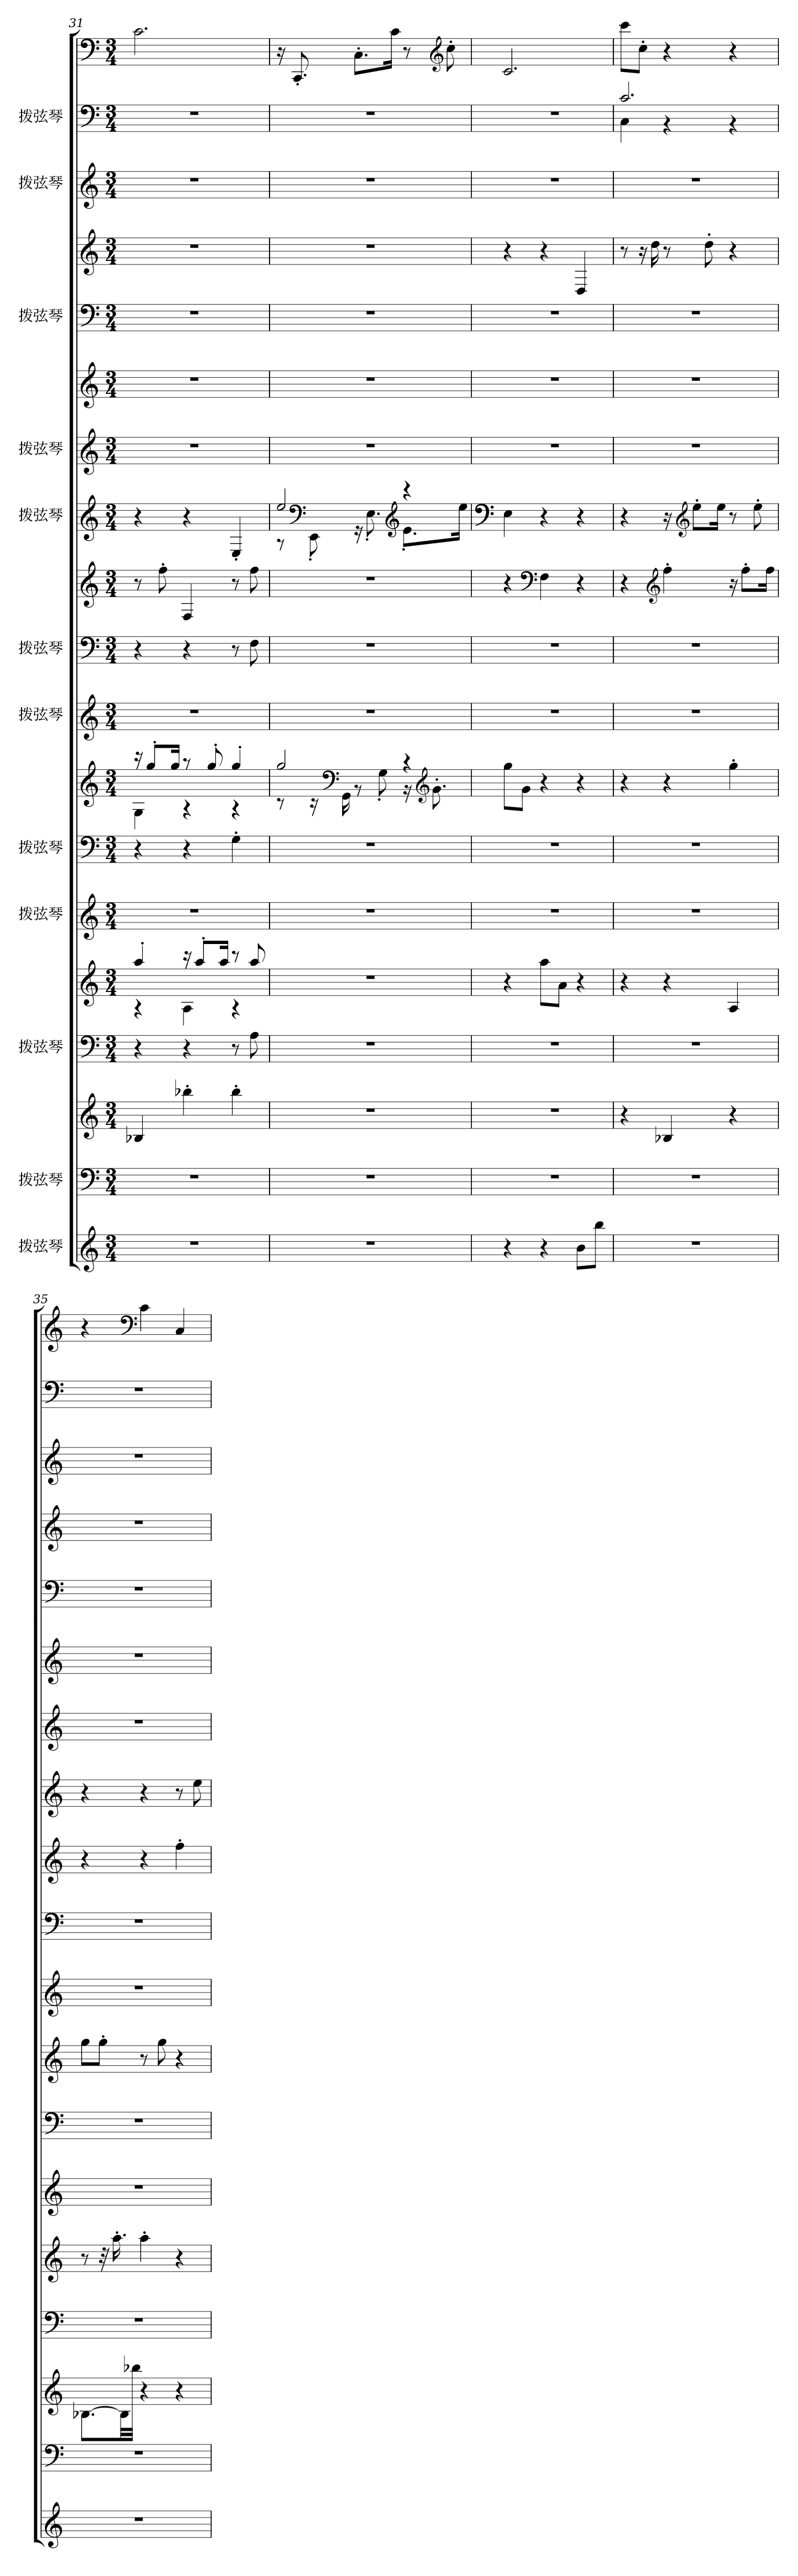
**kern	**kern	**kern	**kern	**kern	**kern	**kern	**kern	**kern	**kern	**kern	**kern	**kern	**kern	**kern	**kern	**kern	**kern	**kern
*part12	*part11	*part11	*part10	*part10	*part9	*part8	*part8	*part7	*part6	*part6	*part5	*part4	*part4	*part3	*part3	*part2	*part1	*part1
*staff19	*staff18	*staff17	*staff16	*staff15	*staff14	*staff13	*staff12	*staff11	*staff10	*staff9	*staff8	*staff7	*staff6	*staff5	*staff4	*staff3	*staff2	*staff1
*I"拨弦琴	*I"拨弦琴	*	*I"拨弦琴	*	*I"拨弦琴	*I"拨弦琴	*	*I"拨弦琴	*I"拨弦琴	*	*I"拨弦琴	*I"拨弦琴	*	*I"拨弦琴	*	*I"拨弦琴	*I"拨弦琴	*
*clefG2	*clefF4	*clefG2	*clefF4	*clefG2	*clefG2	*clefF4	*clefG2	*clefG2	*clefF4	*clefG2	*clefG2	*clefG2	*clefG2	*clefF4	*clefG2	*clefG2	*clefF4	*clefF4
*k[]	*k[]	*k[]	*k[]	*k[]	*k[]	*k[]	*k[]	*k[]	*k[]	*k[]	*k[]	*k[]	*k[]	*k[]	*k[]	*k[]	*k[]	*k[]
*M3/4	*M3/4	*M3/4	*M3/4	*M3/4	*M3/4	*M3/4	*M3/4	*M3/4	*M3/4	*M3/4	*M3/4	*M3/4	*M3/4	*M3/4	*M3/4	*M3/4	*M3/4	*M3/4
=31	=31	=31	=31	=31	=31	=31	=31	=31	=31	=31	=31	=31	=31	=31	=31	=31	=31	=31
*	*	*	*	*^	*	*	*^	*	*	*	*	*	*	*	*	*	*	*
2.r	2.r	4B-X/	4r	4aa'/	4r	2.r	4r	16r	4G\	2.r	4r	8r	4r	2.r	2.r	2.r	2.r	2.r	2.r	2.c\
.	.	.	.	.	.	.	.	8gg'/L	.	.	.	.	.	.	.	.	.	.	.	.
.	.	.	.	.	.	.	.	.	.	.	.	8ff'\	.	.	.	.	.	.	.	.
.	.	.	.	.	.	.	.	16gg/Jk	.	.	.	.	.	.	.	.	.	.	.	.
.	.	4bb-X'\	4r	16r	4A\	.	4r	8r	4r	.	4r	4F/	4r	.	.	.	.	.	.	.
.	.	.	.	8aa'/L	.	.	.	.	.	.	.	.	.	.	.	.	.	.	.	.
.	.	.	.	.	.	.	.	8gg'/	.	.	.	.	.	.	.	.	.	.	.	.
.	.	.	.	16aa/Jk	.	.	.	.	.	.	.	.	.	.	.	.	.	.	.	.
.	.	4bb-'\	8r	8r	4r	.	4G'\	4gg'/	4r	.	8r	8r	4E'/	.	.	.	.	.	.	.
.	.	.	8A\	8aa/	.	.	.	.	.	.	8F\	8ff\	.	.	.	.	.	.	.	.
*	*	*	*	*v	*v	*	*	*	*	*	*	*	*	*	*	*	*	*	*	*
!!LO:PB:g=z
=32	=32	=32	=32	=32	=32	=32	=32	=32	=32	=32	=32	=32	=32	=32	=32	=32	=32	=32	=32
*	*	*	*	*	*	*	*	*	*	*	*	*^	*	*	*	*	*	*	*
2.r	2.r	2.r	2.r	2.r	2.r	2.r	2gg/	8r	2.r	2.r	2.r	2ee/	8r	2.r	2.r	2.r	2.r	2.r	2.r	16r
.	.	.	.	.	.	.	.	.	.	.	.	.	.	.	.	.	.	.	.	8.CC'/
*	*	*	*	*	*	*	*	*	*	*	*	*clefF4	*	*	*	*	*	*	*	*
.	.	.	.	.	.	.	.	16r	.	.	.	.	8EE'\	.	.	.	.	.	.	.
*	*	*	*	*	*	*	*clefF4	*	*	*	*	*	*	*	*	*	*	*	*	*
.	.	.	.	.	.	.	.	16GG\	.	.	.	.	.	.	.	.	.	.	.	.
.	.	.	.	.	.	.	.	8r	.	.	.	.	16r	.	.	.	.	.	.	8.C'\L
.	.	.	.	.	.	.	.	.	.	.	.	.	8.E'\	.	.	.	.	.	.	.
.	.	.	.	.	.	.	.	8G'\	.	.	.	.	.	.	.	.	.	.	.	.
.	.	.	.	.	.	.	.	.	.	.	.	.	.	.	.	.	.	.	.	16c\Jk
*	*	*	*	*	*	*	*	*	*	*	*	*clefG2	*	*	*	*	*	*	*	*
.	.	.	.	.	.	.	4r	16r	.	.	.	4r	8.e'\L	.	.	.	.	.	.	8r
*	*	*	*	*	*	*	*clefG2	*	*	*	*	*	*	*	*	*	*	*	*	*
.	.	.	.	.	.	.	.	8.g'\	.	.	.	.	.	.	.	.	.	.	.	.
*	*	*	*	*	*	*	*	*	*	*	*	*	*	*	*	*	*	*	*	*clefG2
.	.	.	.	.	.	.	.	.	.	.	.	.	.	.	.	.	.	.	.	8cc'\
.	.	.	.	.	.	.	.	.	.	.	.	.	16ee\Jk	.	.	.	.	.	.	.
*	*	*	*	*	*	*	*v	*v	*	*	*	*v	*v	*	*	*	*	*	*	*
=33	=33	=33	=33	=33	=33	=33	=33	=33	=33	=33	=33	=33	=33	=33	=33	=33	=33	=33
*	*	*	*	*	*	*	*	*	*	*	*clefF4	*	*	*	*	*	*	*
4r	2.r	2.r	2.r	4r	2.r	2.r	8gg\L	2.r	2.r	4r	4E\	2.r	2.r	2.r	4r	2.r	2.r	2.c/
.	.	.	.	.	.	.	8g\J	.	.	.	.	.	.	.	.	.	.	.
*	*	*	*	*	*	*	*	*	*	*clefF4	*	*	*	*	*	*	*	*
4r	.	.	.	8aa\L	.	.	4r	.	.	4F\	4r	.	.	.	4r	.	.	.
.	.	.	.	8a\J	.	.	.	.	.	.	.	.	.	.	.	.	.	.
8b\L	.	.	.	4r	.	.	4r	.	.	4r	4r	.	.	.	4D/	.	.	.
8bb\J	.	.	.	.	.	.	.	.	.	.	.	.	.	.	.	.	.	.
=34	=34	=34	=34	=34	=34	=34	=34	=34	=34	=34	=34	=34	=34	=34	=34	=34	=34	=34
*	*	*	*	*	*	*	*	*	*	*	*	*	*	*	*	*	*^	*
2.r	2.r	4r	2.r	4r	2.r	2.r	4r	2.r	2.r	4r	4r	2.r	2.r	2.r	8r	2.r	2.c/	4C\	8ccc\L
.	.	.	.	.	.	.	.	.	.	.	.	.	.	.	16r	.	.	.	8cc'\J
.	.	.	.	.	.	.	.	.	.	.	.	.	.	.	16dd\	.	.	.	.
*	*	*	*	*	*	*	*	*	*	*clefG2	*	*	*	*	*	*	*	*	*
.	.	4B-X/	.	4r	.	.	4r	.	.	4ff'\	16r	.	.	.	8r	.	.	4r	4r
*	*	*	*	*	*	*	*	*	*	*	*clefG2	*	*	*	*	*	*	*	*
.	.	.	.	.	.	.	.	.	.	.	8ee'\L	.	.	.	.	.	.	.	.
.	.	.	.	.	.	.	.	.	.	.	.	.	.	.	8dd'\	.	.	.	.
.	.	.	.	.	.	.	.	.	.	.	16ee\Jk	.	.	.	.	.	.	.	.
.	.	4r	.	4A/	.	.	4gg'\	.	.	16r	8r	.	.	.	4r	.	.	4r	4r
.	.	.	.	.	.	.	.	.	.	8ff'\L	.	.	.	.	.	.	.	.	.
.	.	.	.	.	.	.	.	.	.	.	8ee'\	.	.	.	.	.	.	.	.
.	.	.	.	.	.	.	.	.	.	16ff\Jk	.	.	.	.	.	.	.	.	.
*	*	*	*	*	*	*	*	*	*	*	*	*	*	*	*	*	*v	*v	*
!!LO:PB:g=z
=35	=35	=35	=35	=35	=35	=35	=35	=35	=35	=35	=35	=35	=35	=35	=35	=35	=35	=35
2.r	2.r	[8.B-X\L	2.r	8r	2.r	2.r	8gg\L	2.r	2.r	4r	4r	2.r	2.r	2.r	2.r	2.r	2.r	4r
.	.	.	.	32r	.	.	8gg'\J	.	.	.	.	.	.	.	.	.	.	.
.	.	.	.	16.aa'\	.	.	.	.	.	.	.	.	.	.	.	.	.	.
.	.	32B-\LL]	.	.	.	.	.	.	.	.	.	.	.	.	.	.	.	.
.	.	32bb-X\JJJ	.	.	.	.	.	.	.	.	.	.	.	.	.	.	.	.
*	*	*	*	*	*	*	*	*	*	*	*	*	*	*	*	*	*	*clefF4
.	.	4r	.	4aa'\	.	.	8r	.	.	4r	4r	.	.	.	.	.	.	4c\
.	.	.	.	.	.	.	8gg\	.	.	.	.	.	.	.	.	.	.	.
.	.	4r	.	4r	.	.	4r	.	.	4ff'\	8r	.	.	.	.	.	.	4C/
.	.	.	.	.	.	.	.	.	.	.	8ee\	.	.	.	.	.	.	.
=	=	=	=	=	=	=	=	=	=	=	=	=	=	=	=	=	=	=
*-	*-	*-	*-	*-	*-	*-	*-	*-	*-	*-	*-	*-	*-	*-	*-	*-	*-	*-
